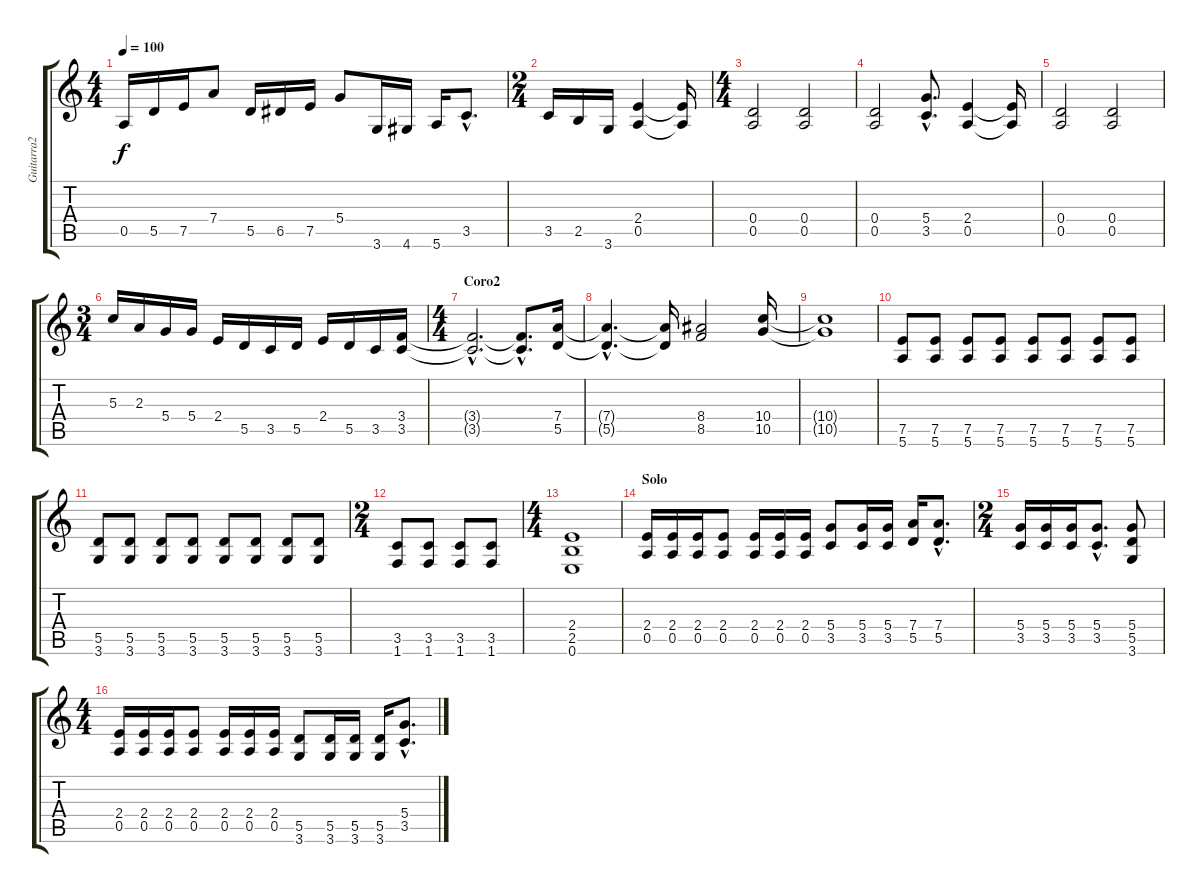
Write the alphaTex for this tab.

\track ("Guitarra2" "Guitarra2") {instrument distortionguitar}
\staff {score tabs}
\tuning (E4 B3 G3 D3 A2 E2) {hide}
\ts (4 4)
\tempo 100
\clef g2
\ks c
0.5.16{dy f} 5.5.16 7.5.16 7.4.8 5.5.16 6.5.16 7.5.16 5.4.8 3.6.16 4.6.16 5.6.16 3.5{hac}.8{d} |
\ts (2 4)
3.5.16 2.5.16 3.6.16 (2.4 0.5).4 (2.4{t} 0.5{t}).16 |
\ts (4 4)
(0.4 0.5).2 (0.4 0.5).2 |
(0.4 0.5).2 (5.4{hac} 3.5{hac}).8{d} (2.4 0.5).4 (2.4{t} 0.5{t}).16 |
(0.4 0.5).2 (0.4 0.5).2 |
\ts (3 4)
5.3.16 2.3.16 5.4.16 5.4.16 2.4.16 5.5.16 3.5.16 5.5.16 2.4.16 5.5.16 3.5.16 (3.4 3.5).16 |
\ts (4 4)
\section ("" "Coro2")
(3.4{hac t} 3.5{hac t}).2{d} (3.4{hac t} 3.5{hac t}).8{d} (7.4 5.5).16 |
(7.4{hac t} 5.5{hac t}).4{d} (7.4{t} 5.5{t}).16 (8.4 8.5).2 (10.4 10.5).16 |
(10.4{t} 10.5{t}).1 |
(7.5 5.6).8 (7.5 5.6).8 (7.5 5.6).8 (7.5 5.6).8 (7.5 5.6).8 (7.5 5.6).8 (7.5 5.6).8 (7.5 5.6).8 |
(5.5 3.6).8 (5.5 3.6).8 (5.5 3.6).8 (5.5 3.6).8 (5.5 3.6).8 (5.5 3.6).8 (5.5 3.6).8 (5.5 3.6).8 |
\ts (2 4)
(3.5 1.6).8 (3.5 1.6).8 (3.5 1.6).8 (3.5 1.6).8 |
\ts (4 4)
(2.4 2.5 0.6).1 |
\section ("" "Solo")
(2.4 0.5).16 (2.4 0.5).16 (2.4 0.5).16 (2.4 0.5).8 (2.4 0.5).16 (2.4 0.5).16 (2.4 0.5).16 (5.4 3.5).8 (5.4 3.5).16 (5.4 3.5).16 (7.4 5.5).16 (7.4{hac} 5.5{hac}).8{d} |
\ts (2 4)
(5.4 3.5).16 (5.4 3.5).16 (5.4 3.5).16 (5.4{hac} 3.5{hac}).8{d} (5.4 5.5 3.6).8 |
\ts (4 4)
(2.4 0.5).16 (2.4 0.5).16 (2.4 0.5).16 (2.4 0.5).8 (2.4 0.5).16 (2.4 0.5).16 (2.4 0.5).16 (5.5 3.6).8 (5.5 3.6).16 (5.5 3.6).16 (5.5 3.6).16 (5.4{hac} 3.5{hac}).8{d}
